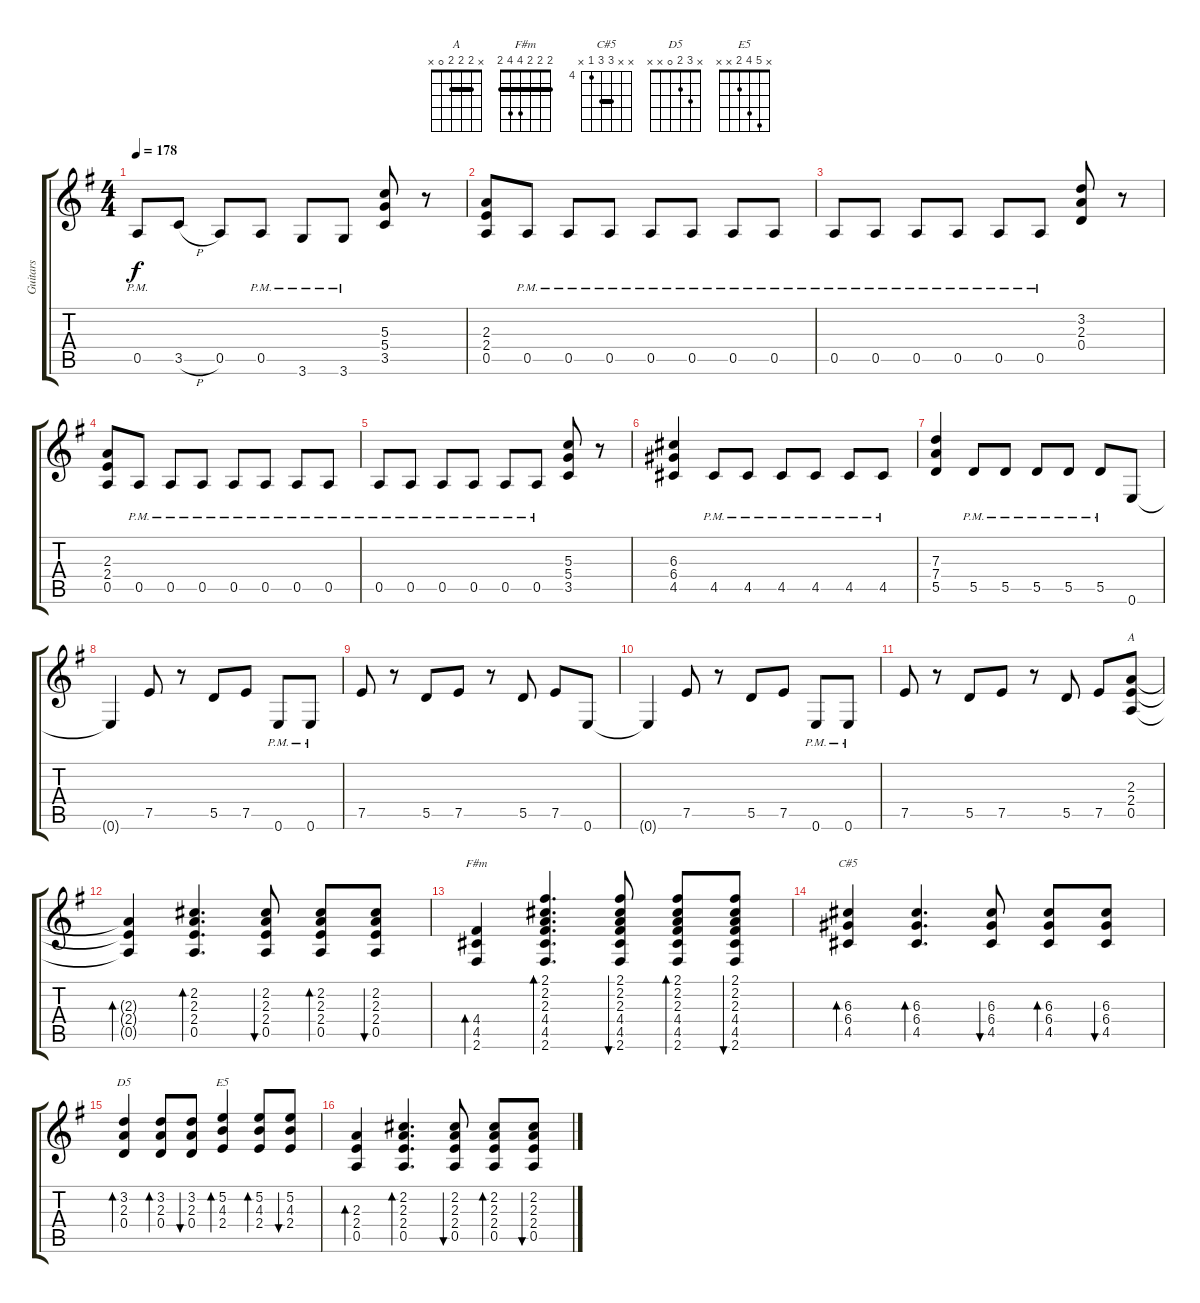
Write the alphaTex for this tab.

\track ("Guitars" "Guitars") {instrument distortionguitar}
\staff {score tabs}
\tuning (E4 B3 G3 D3 A2 E2) {hide}
\chord ("A" x 2 2 2 0 x) {barre 2}
\chord ("F#m" 2 2 2 4 4 2) {barre 2}
\chord ("C#5" x x 6 6 4 x) {firstfret 4 barre 6}
\chord ("D5" x 3 2 0 x x)
\chord ("E5" x 5 4 2 x x)
\ts (4 4)
\tempo 178
\clef g2
\ks g
0.5{pm}.8{dy f} 3.5{h}.8 0.5.8 0.5{pm}.8 3.6{pm}.8 3.6{pm}.8 (5.3 5.4 3.5).8 r.8 |
(2.3 2.4 0.5).8 0.5{pm}.8 0.5{pm}.8 0.5{pm}.8 0.5{pm}.8 0.5{pm}.8 0.5{pm}.8 0.5{pm}.8 |
0.5{pm}.8 0.5{pm}.8 0.5{pm}.8 0.5{pm}.8 0.5{pm}.8 0.5{pm}.8 (3.2 2.3 0.4).8 r.8 |
(2.3 2.4 0.5).8 0.5{pm}.8 0.5{pm}.8 0.5{pm}.8 0.5{pm}.8 0.5{pm}.8 0.5{pm}.8 0.5{pm}.8 |
0.5{pm}.8 0.5{pm}.8 0.5{pm}.8 0.5{pm}.8 0.5{pm}.8 0.5{pm}.8 (5.3 5.4 3.5).8 r.8 |
(6.3 6.4 4.5).4 4.5{pm}.8 4.5{pm}.8 4.5{pm}.8 4.5{pm}.8 4.5{pm}.8 4.5{pm}.8 |
(7.3 7.4 5.5).4 5.5{pm}.8 5.5{pm}.8 5.5{pm}.8 5.5{pm}.8 5.5{pm}.8 0.6.8 |
0.6{t}.4 7.5.8 r.8 5.5.8 7.5.8 0.6{pm}.8 0.6{pm}.8 |
7.5.8 r.8 5.5.8 7.5.8 r.8 5.5.8 7.5.8 0.6.8 |
0.6{t}.4 7.5.8 r.8 5.5.8 7.5.8 0.6{pm}.8 0.6{pm}.8 |
7.5.8 r.8 5.5.8 7.5.8 r.8 5.5.8 7.5.8 (2.3 2.4 0.5).8{ch "A"} |
(2.3{t} 2.4{t} 0.5{t}).4{bd 60} (2.2 2.3 2.4 0.5).4{d bd 60} (2.2 2.3 2.4 0.5).8{bu 60} (2.2 2.3 2.4 0.5).8{bd 60} (2.2 2.3 2.4 0.5).8{bu 60} |
(4.4 4.5 2.6).4{bd 60 ch "F#m"} (2.1 2.2 2.3 4.4 4.5 2.6).4{d bd 120} (2.1 2.2 2.3 4.4 4.5 2.6).8{bu 60} (2.1 2.2 2.3 4.4 4.5 2.6).8{bd 60} (2.1 2.2 2.3 4.4 4.5 2.6).8{bu 60} |
(6.3 6.4 4.5).4{bd 60 ch "C#5"} (6.3 6.4 4.5).4{d bd 60} (6.3 6.4 4.5).8{bu 60} (6.3 6.4 4.5).8{bd 60} (6.3 6.4 4.5).8{bu 60} |
(3.2 2.3 0.4).4{bd 60 ch "D5"} (3.2 2.3 0.4).8{bd 60} (3.2 2.3 0.4).8{bu 60} (5.2 4.3 2.4).4{bd 60 ch "E5"} (5.2 4.3 2.4).8{bd 60} (5.2 4.3 2.4).8{bu 60} |
(2.3 2.4 0.5).4{bd 60} (2.2 2.3 2.4 0.5).4{d bd 60} (2.2 2.3 2.4 0.5).8{bu 60} (2.2 2.3 2.4 0.5).8{bd 60} (2.2 2.3 2.4 0.5).8{bu 60}
